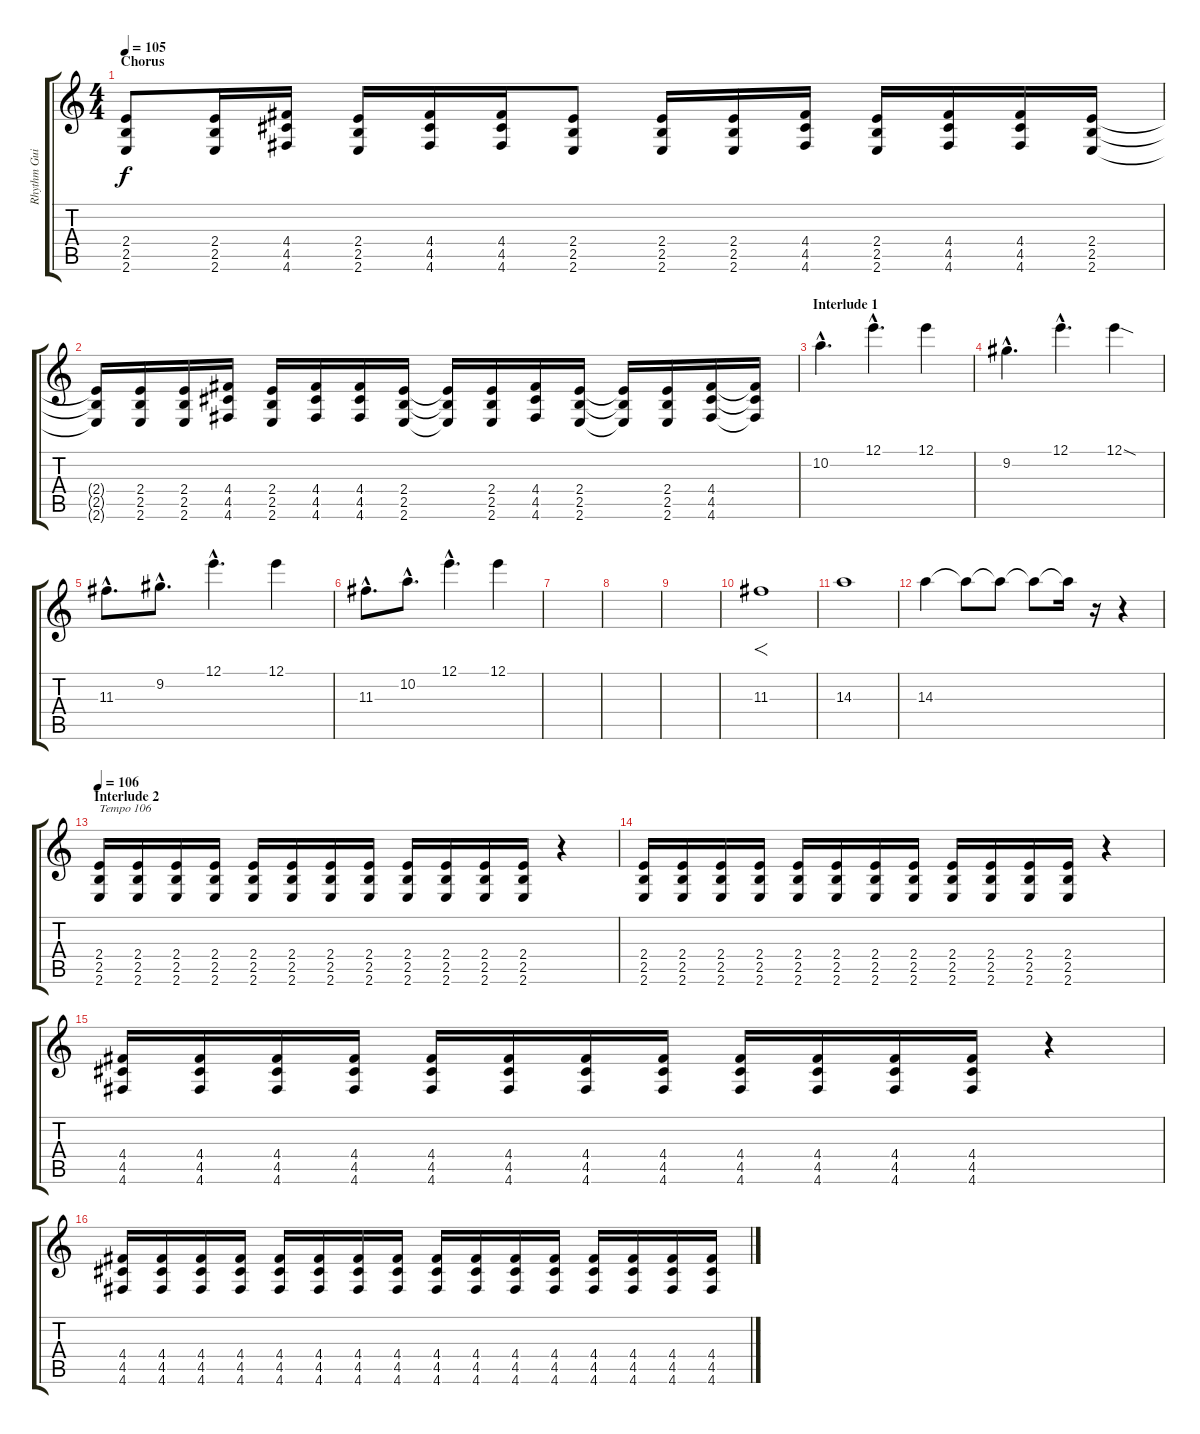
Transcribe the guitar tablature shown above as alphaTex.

\track ("Rhythm Guitar" "Rhythm Gui") {instrument overdrivenguitar}
\staff {score tabs}
\tuning (E4 B3 G3 D3 A2 D2) {hide}
\ts (4 4)
\section ("" "Chorus")
\tempo 105
\clef g2
\ks c
(2.4 2.5 2.6).8{dy f} (2.4 2.5 2.6).16 (4.4 4.5 4.6).16 (2.4 2.5 2.6).16 (4.4 4.5 4.6).16 (4.4 4.5 4.6).16 (2.4 2.5 2.6).8 (2.4 2.5 2.6).16 (2.4 2.5 2.6).16 (4.4 4.5 4.6).16 (2.4 2.5 2.6).16 (4.4 4.5 4.6).16 (4.4 4.5 4.6).16 (2.4 2.5 2.6).16 |
(2.4{t} 2.5{t} 2.6{t}).16 (2.4 2.5 2.6).16 (2.4 2.5 2.6).16 (4.4 4.5 4.6).16 (2.4 2.5 2.6).16 (4.4 4.5 4.6).16 (4.4 4.5 4.6).16 (2.4 2.5 2.6).16 (2.4{t} 2.5{t} 2.6{t}).16 (2.4 2.5 2.6).16 (4.4 4.5 4.6).16 (2.4 2.5 2.6).16 (2.4{t} 2.5{t} 2.6{t}).16 (2.4 2.5 2.6).16 (4.4 4.5 4.6).16 (4.4{t} 4.5{t} 4.6{t}).16 |
\section ("" "Interlude 1")
10.2{hac}.4{d} 12.1{hac}.4{d} 12.1.4 |
9.2{hac}.4{d} 12.1{hac}.4{d} 12.1{sod}.4 |
11.3{hac}.8{d} 9.2{hac}.8{d} 12.1{hac}.4{d} 12.1.4 |
11.3{hac}.8{d} 10.2{hac}.8{d} 12.1{hac}.4{d} 12.1.4 |
|
|
|
11.3.1{f} |
14.3.1 |
14.3.4 14.3{t}.8 14.3{t}.8 14.3{t}.8 14.3{t}.16 r.16 r.4 |
\section ("" "Interlude 2")
\tempo 106
(2.4 2.5 2.6).16{txt "Tempo 106"} (2.4 2.5 2.6).16 (2.4 2.5 2.6).16 (2.4 2.5 2.6).16 (2.4 2.5 2.6).16 (2.4 2.5 2.6).16 (2.4 2.5 2.6).16 (2.4 2.5 2.6).16 (2.4 2.5 2.6).16 (2.4 2.5 2.6).16 (2.4 2.5 2.6).16 (2.4 2.5 2.6).16 r.4 |
(2.4 2.5 2.6).16 (2.4 2.5 2.6).16 (2.4 2.5 2.6).16 (2.4 2.5 2.6).16 (2.4 2.5 2.6).16 (2.4 2.5 2.6).16 (2.4 2.5 2.6).16 (2.4 2.5 2.6).16 (2.4 2.5 2.6).16 (2.4 2.5 2.6).16 (2.4 2.5 2.6).16 (2.4 2.5 2.6).16 r.4 |
(4.4 4.5 4.6).16 (4.4 4.5 4.6).16 (4.4 4.5 4.6).16 (4.4 4.5 4.6).16 (4.4 4.5 4.6).16 (4.4 4.5 4.6).16 (4.4 4.5 4.6).16 (4.4 4.5 4.6).16 (4.4 4.5 4.6).16 (4.4 4.5 4.6).16 (4.4 4.5 4.6).16 (4.4 4.5 4.6).16 r.4 |
(4.4 4.5 4.6).16 (4.4 4.5 4.6).16 (4.4 4.5 4.6).16 (4.4 4.5 4.6).16 (4.4 4.5 4.6).16 (4.4 4.5 4.6).16 (4.4 4.5 4.6).16 (4.4 4.5 4.6).16 (4.4 4.5 4.6).16 (4.4 4.5 4.6).16 (4.4 4.5 4.6).16 (4.4 4.5 4.6).16 (4.4 4.5 4.6).16 (4.4 4.5 4.6).16 (4.4 4.5 4.6).16 (4.4 4.5 4.6).16
